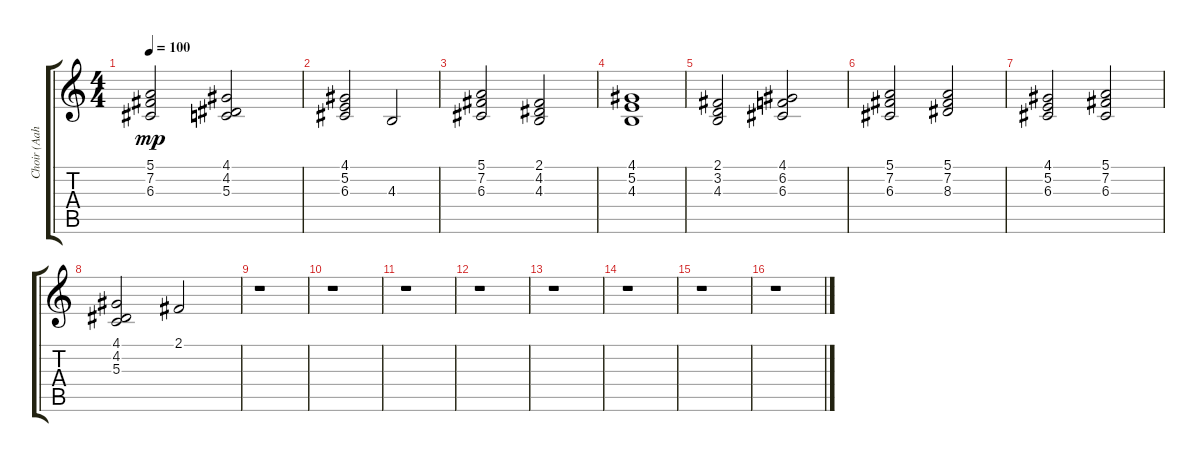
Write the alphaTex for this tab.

\track ("Choir (Aahs)" "Choir (Aah") {instrument choiraahs}
\staff {score tabs}
\tuning (E4 B3 G3 D3 A2 E2) {hide}
\ts (4 4)
\tempo 100
\clef g2
\ks c
(5.1 7.2 6.3).2{dy mp} (4.1 4.2 5.3).2 |
(4.1 5.2 6.3).2 4.3.2 |
(5.1 7.2 6.3).2 (2.1 4.2 4.3).2 |
(4.1 5.2 4.3).1 |
(2.1 3.2 4.3).2 (4.1 6.2 6.3).2 |
(5.1 7.2 6.3).2 (5.1 7.2 8.3).2 |
(4.1 5.2 6.3).2 (5.1 7.2 6.3).2 |
(4.1 4.2 5.3).2 2.1.2 |
r.1 |
r.1 |
r.1 |
r.1 |
r.1 |
r.1 |
r.1 |
r.1
